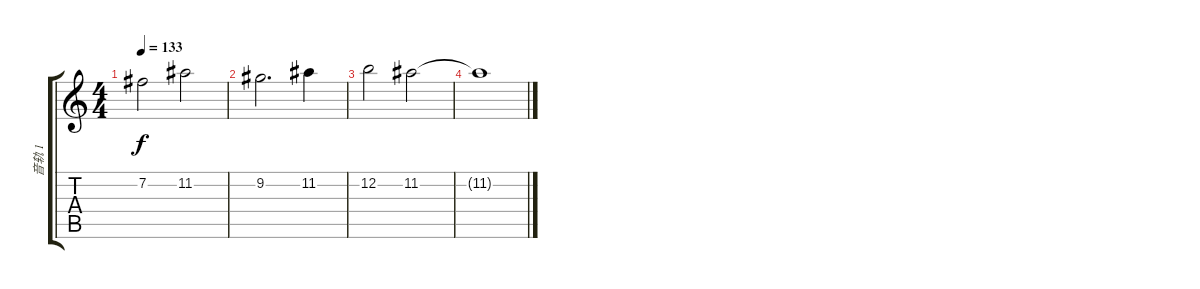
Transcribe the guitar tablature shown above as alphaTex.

\track ("音轨 1" "音轨 1") {instrument overdrivenguitar}
\staff {score tabs}
\tuning (E4 B3 G3 D3 A2 E2) {hide}
\ts (4 4)
\tempo 133
\clef g2
\ks c
7.2.2{dy f} 11.2.2 |
9.2.2{d} 11.2.4 |
12.2.2 11.2.2 |
11.2{t}.1
